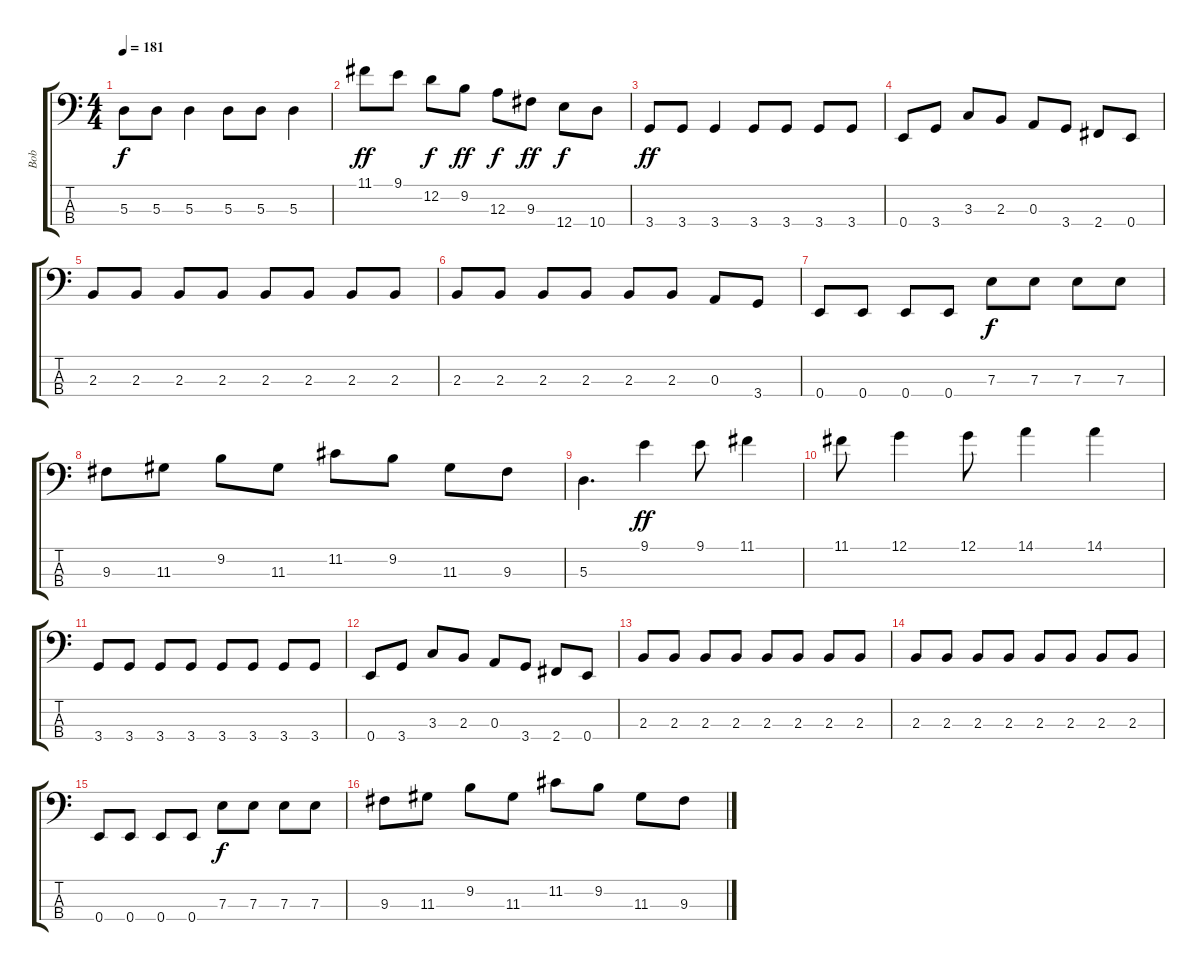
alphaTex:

\track ("Bob" "Bob") {instrument electricbasspick}
\staff {score tabs}
\tuning (G2 D2 A1 E1) {hide}
\ts (4 4)
\tempo 181
\clef f4
\ks c
5.3.8{dy f} 5.3.8 5.3.4 5.3.8 5.3.8 5.3.4 |
11.1.8{dy ff} 9.1.8 12.2.8{dy f} 9.2.8{dy ff} 12.3.8{dy f} 9.3.8{dy ff} 12.4.8{dy f} 10.4.8 |
3.4.8{dy ff} 3.4.8 3.4.4 3.4.8 3.4.8 3.4.8 3.4.8 |
0.4.8 3.4.8 3.3.8 2.3.8 0.3.8 3.4.8 2.4.8 0.4.8 |
2.3.8 2.3.8 2.3.8 2.3.8 2.3.8 2.3.8 2.3.8 2.3.8 |
2.3.8 2.3.8 2.3.8 2.3.8 2.3.8 2.3.8 0.3.8 3.4.8 |
0.4.8 0.4.8 0.4.8 0.4.8 7.3.8{dy f} 7.3.8 7.3.8 7.3.8 |
9.3.8 11.3.8 9.2.8 11.3.8 11.2.8 9.2.8 11.3.8 9.3.8 |
5.3.4{d} 9.1.4{dy ff} 9.1.8 11.1.4 |
11.1.8 12.1.4 12.1.8 14.1.4 14.1.4 |
3.4.8 3.4.8 3.4.8 3.4.8 3.4.8 3.4.8 3.4.8 3.4.8 |
0.4.8 3.4.8 3.3.8 2.3.8 0.3.8 3.4.8 2.4.8 0.4.8 |
2.3.8 2.3.8 2.3.8 2.3.8 2.3.8 2.3.8 2.3.8 2.3.8 |
2.3.8 2.3.8 2.3.8 2.3.8 2.3.8 2.3.8 2.3.8 2.3.8 |
0.4.8 0.4.8 0.4.8 0.4.8 7.3.8{dy f} 7.3.8 7.3.8 7.3.8 |
9.3.8 11.3.8 9.2.8 11.3.8 11.2.8 9.2.8 11.3.8 9.3.8
